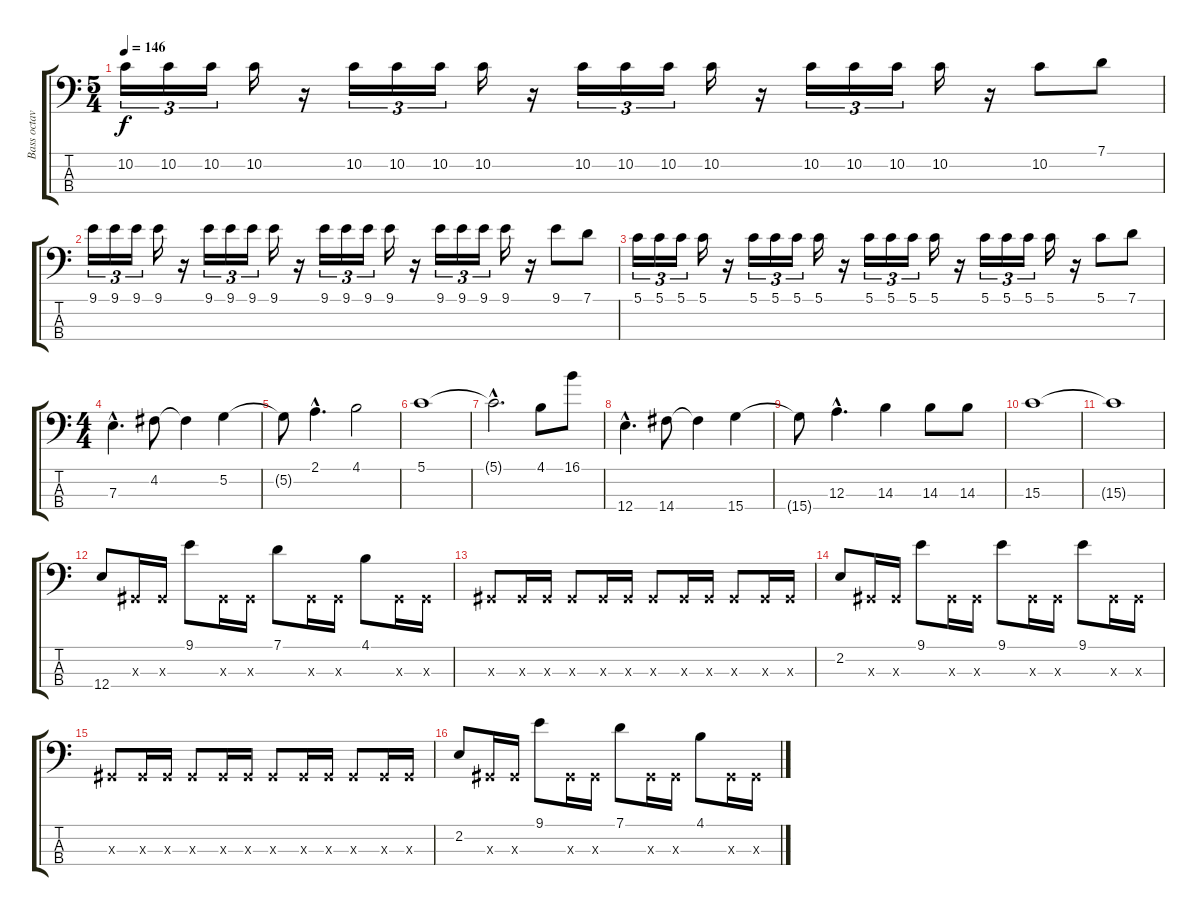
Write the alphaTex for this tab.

\track ("Bass octave double" "Bass octav") {instrument electricbasspick}
\staff {score tabs}
\tuning (G2 D2 A1 E1) {hide}
\ts (5 4)
\tempo 146
\clef f4
\ks c
10.2.16{tu (3 2) dy f} 10.2.16{tu (3 2)} 10.2.16{tu (3 2)} 10.2.16 r.16 10.2.16{tu (3 2)} 10.2.16{tu (3 2)} 10.2.16{tu (3 2)} 10.2.16 r.16 10.2.16{tu (3 2)} 10.2.16{tu (3 2)} 10.2.16{tu (3 2)} 10.2.16 r.16 10.2.16{tu (3 2)} 10.2.16{tu (3 2)} 10.2.16{tu (3 2)} 10.2.16 r.16 10.2.8 7.1.8 |
9.1.16{tu (3 2)} 9.1.16{tu (3 2)} 9.1.16{tu (3 2)} 9.1.16 r.16 9.1.16{tu (3 2)} 9.1.16{tu (3 2)} 9.1.16{tu (3 2)} 9.1.16 r.16 9.1.16{tu (3 2)} 9.1.16{tu (3 2)} 9.1.16{tu (3 2)} 9.1.16 r.16 9.1.16{tu (3 2)} 9.1.16{tu (3 2)} 9.1.16{tu (3 2)} 9.1.16 r.16 9.1.8 7.1.8 |
5.1.16{tu (3 2)} 5.1.16{tu (3 2)} 5.1.16{tu (3 2)} 5.1.16 r.16 5.1.16{tu (3 2)} 5.1.16{tu (3 2)} 5.1.16{tu (3 2)} 5.1.16 r.16 5.1.16{tu (3 2)} 5.1.16{tu (3 2)} 5.1.16{tu (3 2)} 5.1.16 r.16 5.1.16{tu (3 2)} 5.1.16{tu (3 2)} 5.1.16{tu (3 2)} 5.1.16 r.16 5.1.8 7.1.8 |
\ts (4 4)
7.3{hac}.4{d} 4.2.8 4.2{t}.4 5.2.4 |
5.2{t}.8 2.1{hac}.4{d} 4.1.2 |
5.1.1 |
5.1{hac t}.2{d} 4.1.8 16.1.8 |
12.4{hac}.4{d} 14.4.8 14.4{t}.4 15.4.4 |
15.4{t}.8 12.3{hac}.4{d} 14.3.4 14.3.8 14.3.8 |
15.3.1 |
15.3{t}.1 |
12.4.8 -1.3{x}.16 -1.3{x}.16 9.1.8 -1.3{x}.16 -1.3{x}.16 7.1.8 -1.3{x}.16 -1.3{x}.16 4.1.8 -1.3{x}.16 -1.3{x}.16 |
-1.3{x}.8 -1.3{x}.16 -1.3{x}.16 -1.3{x}.8 -1.3{x}.16 -1.3{x}.16 -1.3{x}.8 -1.3{x}.16 -1.3{x}.16 -1.3{x}.8 -1.3{x}.16 -1.3{x}.16 |
2.2.8 -1.3{x}.16 -1.3{x}.16 9.1.8 -1.3{x}.16 -1.3{x}.16 9.1.8 -1.3{x}.16 -1.3{x}.16 9.1.8 -1.3{x}.16 -1.3{x}.16 |
-1.3{x}.8 -1.3{x}.16 -1.3{x}.16 -1.3{x}.8 -1.3{x}.16 -1.3{x}.16 -1.3{x}.8 -1.3{x}.16 -1.3{x}.16 -1.3{x}.8 -1.3{x}.16 -1.3{x}.16 |
2.2.8 -1.3{x}.16 -1.3{x}.16 9.1.8 -1.3{x}.16 -1.3{x}.16 7.1.8 -1.3{x}.16 -1.3{x}.16 4.1.8 -1.3{x}.16 -1.3{x}.16
